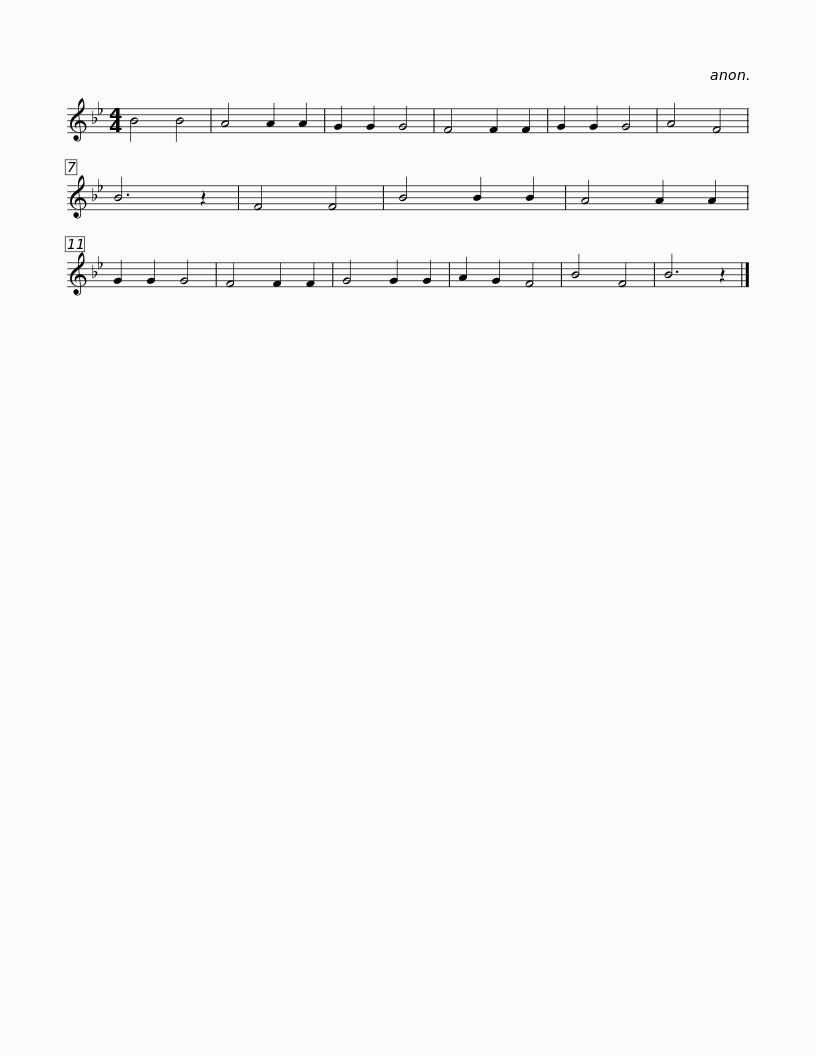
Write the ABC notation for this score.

X:1
L:1/8
M:4/4
I:linebreak $
K:Bb
V:1 treble
V:1
 B4 B4 | A4 A2 A2 | G2 G2 G4 | F4 F2 F2 | G2 G2 G4 | %5
 A4 F4 | B6 z2 | F4 F4 | B4 B2 B2 | A4 A2 A2 | %10
 G2 G2 G4 | F4 F2 F2 | G4 G2 G2 |$ A2 G2 F4 | B4 F4 | %15
 B6 z2 |] %16
